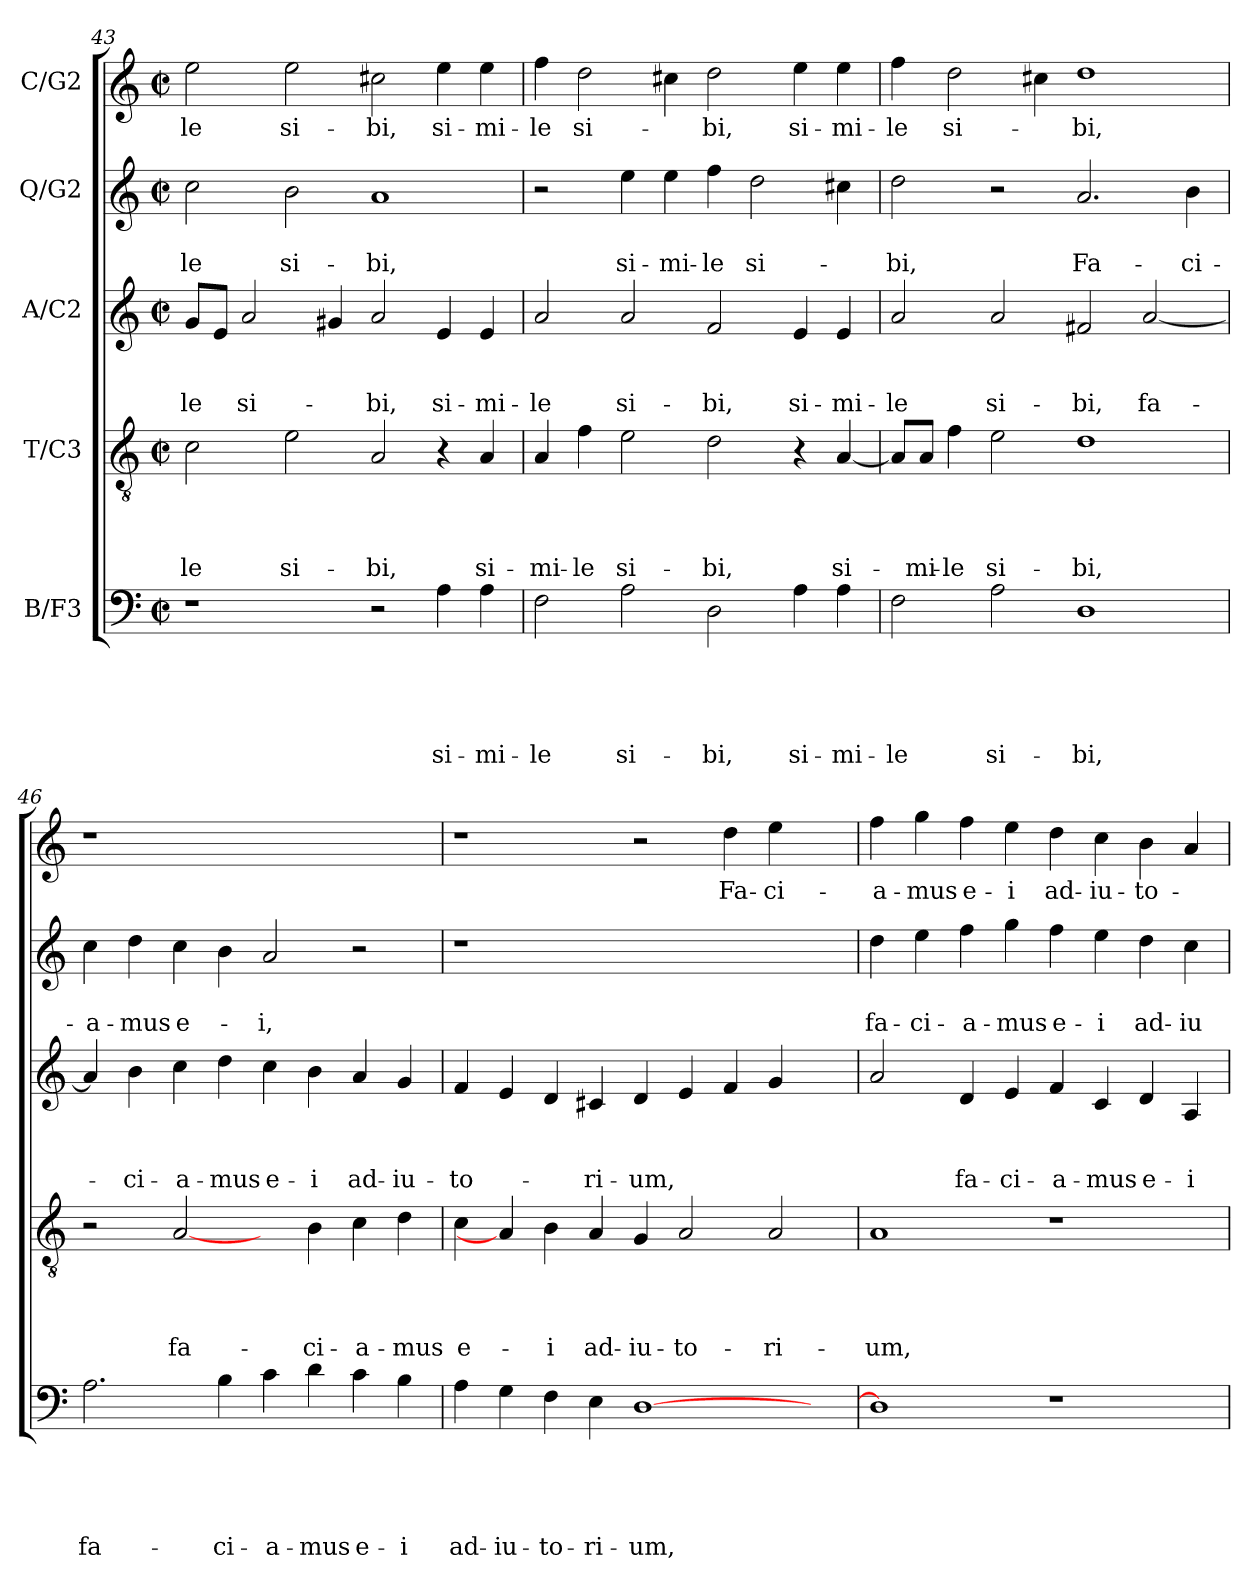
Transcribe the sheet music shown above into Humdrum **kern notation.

**kern	**text	**text	**text	**text	**text	**kern	**text	**text	**text	**text	**kern	**text	**text	**text	**kern	**text	**text	**kern	**text
*part5	*part5	*part5	*part5	*part5	*part5	*part4	*part4	*part4	*part4	*part4	*part3	*part3	*part3	*part3	*part2	*part2	*part2	*part1	*part1
*staff5	*staff5	*staff5	*staff5	*staff5	*staff5	*staff4	*staff4	*staff4	*staff4	*staff4	*staff3	*staff3	*staff3	*staff3	*staff2	*staff2	*staff2	*staff1	*staff1
*I"B/F3	*	*	*	*	*	*I"T/C3	*	*	*	*	*I"A/C2	*	*	*	*I"Q/G2	*	*	*I"C/G2	*
*clefF4	*	*	*	*	*	*clefGv2	*	*	*	*	*clefG2	*	*	*	*clefG2	*	*	*clefG2	*
*k[]	*	*	*	*	*	*k[]	*	*	*	*	*k[]	*	*	*	*k[]	*	*	*k[]	*
*C:	*	*	*	*	*	*C:	*	*	*	*	*C:	*	*	*	*C:	*	*	*C:	*
*M2/2	*	*	*	*	*	*M2/2	*	*	*	*	*M2/2	*	*	*	*M2/2	*	*	*M2/2	*
*met(c|)	*	*	*	*	*	*met(c|)	*	*	*	*	*met(c|)	*	*	*	*met(c|)	*	*	*met(c|)	*
=43	=43	=43	=43	=43	=43	=43	=43	=43	=43	=43	=43	=43	=43	=43	=43	=43	=43	=43	=43
!	!	!	!	!	!	!	!	!	!	!LO:LY:b	!	!	!	!LO:LY:b	!	!	!LO:LY:b	!	!LO:LY:b
1r	.	.	.	.	.	2c\	.	.	.	-le	8g/L	.	.	-le	2cc\	.	-le	2ee\	-le
.	.	.	.	.	.	.	.	.	.	.	8e/J	.	.	.	.	.	.	.	.
!	!	!	!	!	!	!	!	!	!	!	!	!	!	!LO:LY:b	!	!	!	!	!
.	.	.	.	.	.	.	.	.	.	.	2a/	.	.	si-	.	.	.	.	.
!	!	!	!	!	!	!	!	!	!	!LO:LY:b	!	!	!	!	!	!	!LO:LY:b	!	!LO:LY:b
.	.	.	.	.	.	2e\	.	.	.	si-	.	.	.	.	2b\	.	si-	2ee\	si-
.	.	.	.	.	.	.	.	.	.	.	4g#X/	.	.	.	.	.	.	.	.
!	!	!	!	!	!	!	!	!	!	!LO:LY:b	!	!	!	!LO:LY:b	!	!	!LO:LY:b	!	!LO:LY:b
2r	.	.	.	.	.	2A/	.	.	.	-bi,	2a/	.	.	-bi,	1a	.	-bi,	2cc#X\	-bi,
!	!	!	!	!	!LO:LY:b	!	!	!	!	!	!	!	!	!LO:LY:b	!	!	!	!	!LO:LY:b
4A\	.	.	.	.	si-	4r	.	.	.	.	4e/	.	.	si-	.	.	.	4ee\	si-
!	!	!	!	!	!LO:LY:b	!	!	!	!	!LO:LY:b	!	!	!	!LO:LY:b	!	!	!	!	!LO:LY:b
4A\	.	.	.	.	-mi-	4A/	.	.	.	si-	4e/	.	.	-mi-	.	.	.	4ee\	-mi-
=44	=44	=44	=44	=44	=44	=44	=44	=44	=44	=44	=44	=44	=44	=44	=44	=44	=44	=44	=44
!	!	!	!	!	!LO:LY:b	!	!	!	!	!LO:LY:b	!	!	!	!LO:LY:b	!	!	!	!	!LO:LY:b
2F\	.	.	.	.	-le	4A/	.	.	.	-mi-	2a/	.	.	-le	2r	.	.	4ff\	-le
!	!	!	!	!	!	!	!	!	!	!LO:LY:b	!	!	!	!	!	!	!	!	!LO:LY:b
.	.	.	.	.	.	4f\	.	.	.	-le	.	.	.	.	.	.	.	2dd\	si-
!	!	!	!	!	!LO:LY:b	!	!	!	!	!LO:LY:b	!	!	!	!LO:LY:b	!	!	!LO:LY:b	!	!
2A\	.	.	.	.	si-	2e\	.	.	.	si-	2a/	.	.	si-	4ee\	.	si-	.	.
!	!	!	!	!	!	!	!	!	!	!	!	!	!	!	!	!	!LO:LY:b	!	!
.	.	.	.	.	.	.	.	.	.	.	.	.	.	.	4ee\	.	-mi-	4cc#X\	.
!	!	!	!	!	!LO:LY:b	!	!	!	!	!LO:LY:b	!	!	!	!LO:LY:b	!	!	!LO:LY:b	!	!LO:LY:b
2D\	.	.	.	.	-bi,	2d\	.	.	.	-bi,	2f/	.	.	-bi,	4ff\	.	-le	2dd\	-bi,
!	!	!	!	!	!	!	!	!	!	!	!	!	!	!	!	!	!LO:LY:b	!	!
.	.	.	.	.	.	.	.	.	.	.	.	.	.	.	2dd\	.	si-	.	.
!	!	!	!	!	!LO:LY:b	!	!	!	!	!	!	!	!	!LO:LY:b	!	!	!	!	!LO:LY:b
4A\	.	.	.	.	si-	4r	.	.	.	.	4e/	.	.	si-	.	.	.	4ee\	si-
!	!	!	!	!	!LO:LY:b	!	!	!	!	!LO:LY:b	!	!	!	!LO:LY:b	!	!	!	!	!LO:LY:b
4A\	.	.	.	.	-mi-	[4A/	.	.	.	si-	4e/	.	.	-mi-	4cc#X\	.	.	4ee\	-mi-
=45	=45	=45	=45	=45	=45	=45	=45	=45	=45	=45	=45	=45	=45	=45	=45	=45	=45	=45	=45
!	!	!	!	!	!LO:LY:b	!	!	!	!	!	!	!	!	!LO:LY:b	!	!	!LO:LY:b	!	!LO:LY:b
2F\	.	.	.	.	-le	8A/L]	.	.	.	.	2a/	.	.	-le	2dd\	.	-bi,	4ff\	-le
!	!	!	!	!	!	!	!	!	!	!LO:LY:b	!	!	!	!	!	!	!	!	!
.	.	.	.	.	.	8A/J	.	.	.	-mi-	.	.	.	.	.	.	.	.	.
!	!	!	!	!	!	!	!	!	!	!LO:LY:b	!	!	!	!	!	!	!	!	!LO:LY:b
.	.	.	.	.	.	4f\	.	.	.	-le	.	.	.	.	.	.	.	2dd\	si-
!	!	!	!	!	!LO:LY:b	!	!	!	!	!LO:LY:b	!	!	!	!LO:LY:b	!	!	!	!	!
2A\	.	.	.	.	si-	2e\	.	.	.	si-	2a/	.	.	si-	2r	.	.	.	.
.	.	.	.	.	.	.	.	.	.	.	.	.	.	.	.	.	.	4cc#X\	.
!	!	!	!	!	!LO:LY:b	!	!	!	!	!LO:LY:b	!	!	!	!LO:LY:b	!	!	!LO:LY:b	!	!LO:LY:b
1D	.	.	.	.	-bi,	1d	.	.	.	-bi,	2f#X/	.	.	-bi,	2.a/	.	Fa-	1dd	-bi,
!	!	!	!	!	!	!	!	!	!	!	!	!	!	!LO:LY:b	!	!	!	!	!
.	.	.	.	.	.	.	.	.	.	.	[2a/	.	.	fa-	.	.	.	.	.
!	!	!	!	!	!	!	!	!	!	!	!	!	!	!	!	!	!LO:LY:b	!	!
.	.	.	.	.	.	.	.	.	.	.	.	.	.	.	4b\	.	-ci-	.	.
!!LO:LB:g=z
=46	=46	=46	=46	=46	=46	=46	=46	=46	=46	=46	=46	=46	=46	=46	=46	=46	=46	=46	=46
!	!	!	!	!	!LO:LY:b	!	!	!	!	!	!	!	!	!	!	!	!LO:LY:b	!	!
2.A\	.	.	.	.	fa-	2r	.	.	.	.	4a/]	.	.	.	4cc\	.	-a-	1r	.
!	!	!	!	!	!	!	!	!	!	!	!	!	!	!LO:LY:b	!	!	!LO:LY:b	!	!
.	.	.	.	.	.	.	.	.	.	.	4b\	.	.	-ci-	4dd\	.	-mus	.	.
!	!	!	!	!	!	!	!	!	!	!LO:LY:b	!	!	!	!LO:LY:b	!	!	!LO:LY:b	!	!
.	.	.	.	.	.	[2A/	.	.	.	fa-	4cc\	.	.	-a-	4cc\	.	e-	.	.
!	!	!	!	!	!LO:LY:b	!	!	!	!	!	!	!	!	!LO:LY:b	!	!	!	!	!
4B\	.	.	.	.	-ci-	.	.	.	.	.	4dd\	.	.	-mus	4b\	.	.	.	.
!	!	!	!	!	!LO:LY:b	!	!	!	!	!	!	!	!	!LO:LY:b	!	!	!LO:LY:b	!	!
4c\	.	.	.	.	-a-	4ryy	.	.	.	.	4cc\	.	.	e-	2a/	.	-i,	1ryy	.
!	!	!	!	!	!LO:LY:b	!	!	!	!	!LO:LY:b	!	!	!	!LO:LY:b	!	!	!	!	!
4d\	.	.	.	.	-mus	4B\	.	.	.	-ci-	4b\	.	.	-i	.	.	.	.	.
!	!	!	!	!	!LO:LY:b	!	!	!	!	!LO:LY:b	!	!	!	!LO:LY:b	!	!	!	!	!
4c\	.	.	.	.	e-	4c\	.	.	.	-a-	4a/	.	.	ad-	2r	.	.	.	.
!	!	!	!	!	!LO:LY:b	!	!	!	!	!LO:LY:b	!	!	!	!LO:LY:b	!	!	!	!	!
4B\	.	.	.	.	-i	4d\	.	.	.	-mus	4g/	.	.	-iu-	.	.	.	.	.
=47	=47	=47	=47	=47	=47	=47	=47	=47	=47	=47	=47	=47	=47	=47	=47	=47	=47	=47	=47
!	!	!	!	!	!LO:LY:b	!	!	!	!	!LO:LY:b	!	!	!	!LO:LY:b	!	!	!	!	!
4A\	.	.	.	.	ad-	4c\	.	.	.	e-	4f/	.	.	-to-	1r	.	.	1r	.
!	!	!	!	!	!LO:LY:b	!	!	!	!	!	!	!	!	!	!	!	!	!	!
4G\	.	.	.	.	-iu-	4A/]	.	.	.	.	4e/	.	.	.	.	.	.	.	.
!	!	!	!	!	!LO:LY:b	!	!	!	!	!LO:LY:b	!	!	!	!	!	!	!	!	!
4F\	.	.	.	.	-to-	4B\	.	.	.	-i	4d/	.	.	.	.	.	.	.	.
!	!	!	!	!	!LO:LY:b	!	!	!	!	!LO:LY:b	!	!	!	!LO:LY:b	!	!	!	!	!
4E\	.	.	.	.	-ri-	4A/	.	.	.	ad-	4c#X/	.	.	-ri-	.	.	.	.	.
!	!	!	!	!	!LO:LY:b	!	!	!	!	!LO:LY:b	!	!	!	!LO:LY:b	!	!	!	!	!
[1D	.	.	.	.	-um,	4G/	.	.	.	-iu-	4d/	.	.	-um,	1ryy	.	.	2r	.
!	!	!	!	!	!	!	!	!	!	!LO:LY:b	!	!	!	!	!	!	!	!	!
.	.	.	.	.	.	2A/	.	.	.	-to-	4e/	.	.	.	.	.	.	.	.
!	!	!	!	!	!	!	!	!	!	!	!	!	!	!	!	!	!	!	!LO:LY:b
.	.	.	.	.	.	.	.	.	.	.	4f/	.	.	.	.	.	.	4dd\	Fa-
!	!	!	!	!	!	!	!	!	!	!LO:LY:b	!	!	!	!	!	!	!	!	!LO:LY:b
.	.	.	.	.	.	2A/	.	.	.	-ri-	4g/	.	.	.	.	.	.	4ee\	-ci-
4ryy	.	.	.	.	.	.	.	.	.	.	4ryy	.	.	.	4ryy	.	.	4ryy	.
=48	=48	=48	=48	=48	=48	=48	=48	=48	=48	=48	=48	=48	=48	=48	=48	=48	=48	=48	=48
!	!	!	!	!	!	!	!	!	!	!LO:LY:b	!	!	!	!	!	!	!LO:LY:b	!	!LO:LY:b
1D]	.	.	.	.	.	1A	.	.	.	-um,	2a/	.	.	.	4dd\	.	fa-	4ff\	-a-
!	!	!	!	!	!	!	!	!	!	!	!	!	!	!	!	!	!LO:LY:b	!	!LO:LY:b
.	.	.	.	.	.	.	.	.	.	.	.	.	.	.	4ee\	.	-ci-	4gg\	-mus
!	!	!	!	!	!	!	!	!	!	!	!	!	!	!LO:LY:b	!	!	!LO:LY:b	!	!LO:LY:b
.	.	.	.	.	.	.	.	.	.	.	4d/	.	.	fa-	4ff\	.	-a-	4ff\	e-
!	!	!	!	!	!	!	!	!	!	!	!	!	!	!LO:LY:b	!	!	!LO:LY:b	!	!LO:LY:b
.	.	.	.	.	.	.	.	.	.	.	4e/	.	.	-ci-	4gg\	.	-mus	4ee\	-i
!	!	!	!	!	!	!	!	!	!	!	!	!	!	!LO:LY:b	!	!	!LO:LY:b	!	!LO:LY:b
1r	.	.	.	.	.	1r	.	.	.	.	4f/	.	.	-a-	4ff\	.	e-	4dd\	ad-
!	!	!	!	!	!	!	!	!	!	!	!	!	!	!LO:LY:b	!	!	!LO:LY:b	!	!LO:LY:b
.	.	.	.	.	.	.	.	.	.	.	4c/	.	.	-mus	4ee\	.	-i	4cc\	-iu-
!	!	!	!	!	!	!	!	!	!	!	!	!	!	!LO:LY:b	!	!	!LO:LY:b	!	!LO:LY:b
.	.	.	.	.	.	.	.	.	.	.	4d/	.	.	e-	4dd\	.	ad-	4b\	-to-
!	!	!	!	!	!	!	!	!	!	!	!	!	!	!LO:LY:b	!	!	!LO:LY:b	!	!
.	.	.	.	.	.	.	.	.	.	.	4A/	.	.	-i	4cc\	.	-iu-	4a/	.
=	=	=	=	=	=	=	=	=	=	=	=	=	=	=	=	=	=	=	=
*-	*-	*-	*-	*-	*-	*-	*-	*-	*-	*-	*-	*-	*-	*-	*-	*-	*-	*-	*-
